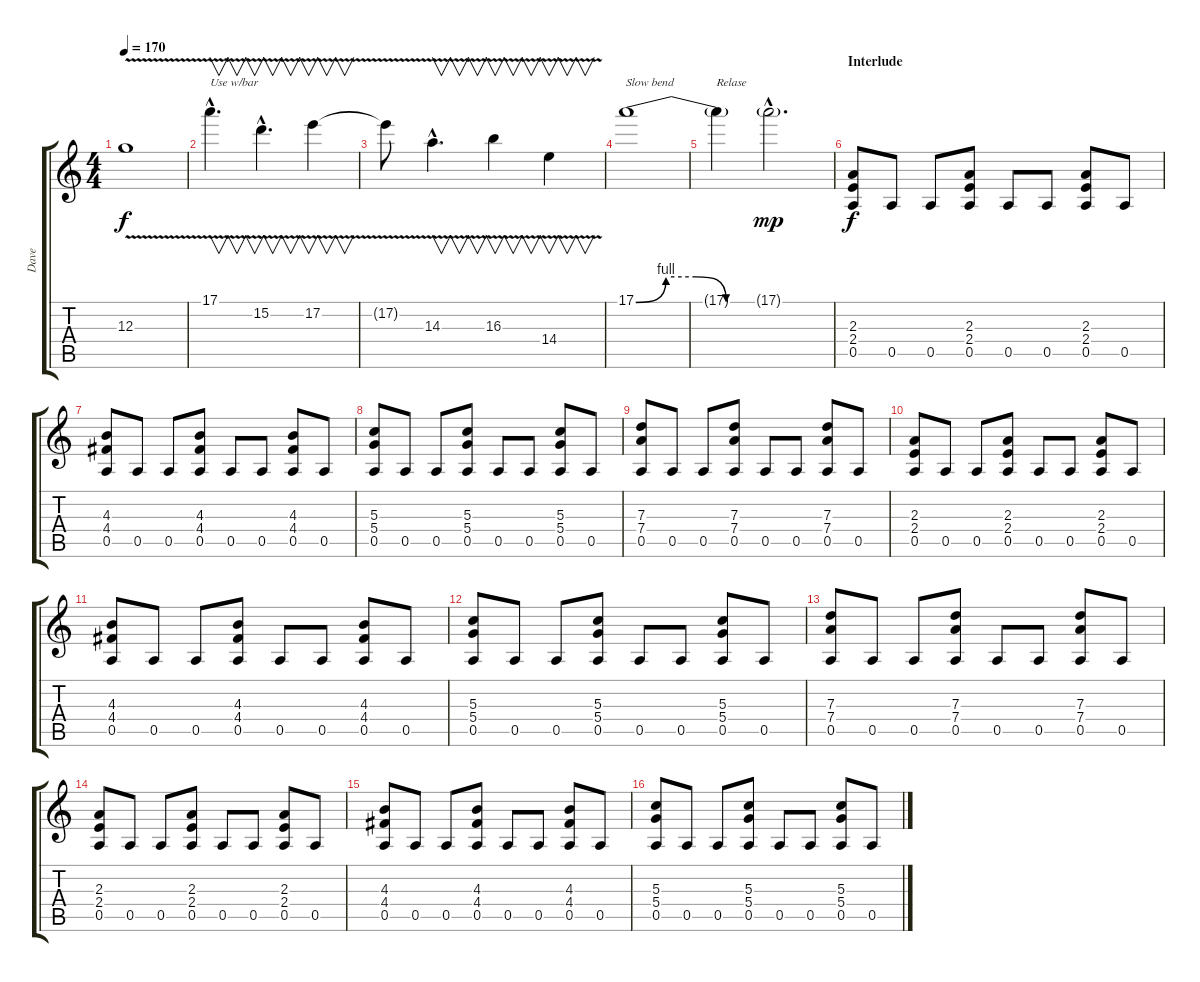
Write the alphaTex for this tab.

\track ("Dave" "Dave") {instrument distortionguitar}
\staff {score tabs}
\tuning (E4 B3 G3 D3 A2 E2) {hide}
\ts (4 4)
\tempo 170
\clef g2
\ks c
12.3{v}.1{dy f} |
17.1{v hac}.4{v d txt "Use w/bar"} 15.2{v hac}.4{v d} 17.2{v}.4{v} |
17.2{t}.8 14.3{v hac}.4{v d} 16.3{v}.4{v} 14.4{v}.4{v} |
17.1{be (custom 0 0 15 4 30 4 45 0 60 0)}.1{txt "Slow bend"} |
17.1{t}.4{txt "Relase"} 17.1{g hac}.2{d dy mp} |
\section ("" "Interlude")
(2.3 2.4 0.5).8{dy f} 0.5.8 0.5.8 (2.3 2.4 0.5).8 0.5.8 0.5.8 (2.3 2.4 0.5).8 0.5.8 |
(4.3 4.4 0.5).8 0.5.8 0.5.8 (4.3 4.4 0.5).8 0.5.8 0.5.8 (4.3 4.4 0.5).8 0.5.8 |
(5.3 5.4 0.5).8 0.5.8 0.5.8 (5.3 5.4 0.5).8 0.5.8 0.5.8 (5.3 5.4 0.5).8 0.5.8 |
(7.3 7.4 0.5).8 0.5.8 0.5.8 (7.3 7.4 0.5).8 0.5.8 0.5.8 (7.3 7.4 0.5).8 0.5.8 |
(2.3 2.4 0.5).8 0.5.8 0.5.8 (2.3 2.4 0.5).8 0.5.8 0.5.8 (2.3 2.4 0.5).8 0.5.8 |
(4.3 4.4 0.5).8 0.5.8 0.5.8 (4.3 4.4 0.5).8 0.5.8 0.5.8 (4.3 4.4 0.5).8 0.5.8 |
(5.3 5.4 0.5).8 0.5.8 0.5.8 (5.3 5.4 0.5).8 0.5.8 0.5.8 (5.3 5.4 0.5).8 0.5.8 |
(7.3 7.4 0.5).8 0.5.8 0.5.8 (7.3 7.4 0.5).8 0.5.8 0.5.8 (7.3 7.4 0.5).8 0.5.8 |
(2.3 2.4 0.5).8 0.5.8 0.5.8 (2.3 2.4 0.5).8 0.5.8 0.5.8 (2.3 2.4 0.5).8 0.5.8 |
(4.3 4.4 0.5).8 0.5.8 0.5.8 (4.3 4.4 0.5).8 0.5.8 0.5.8 (4.3 4.4 0.5).8 0.5.8 |
(5.3 5.4 0.5).8 0.5.8 0.5.8 (5.3 5.4 0.5).8 0.5.8 0.5.8 (5.3 5.4 0.5).8 0.5.8
